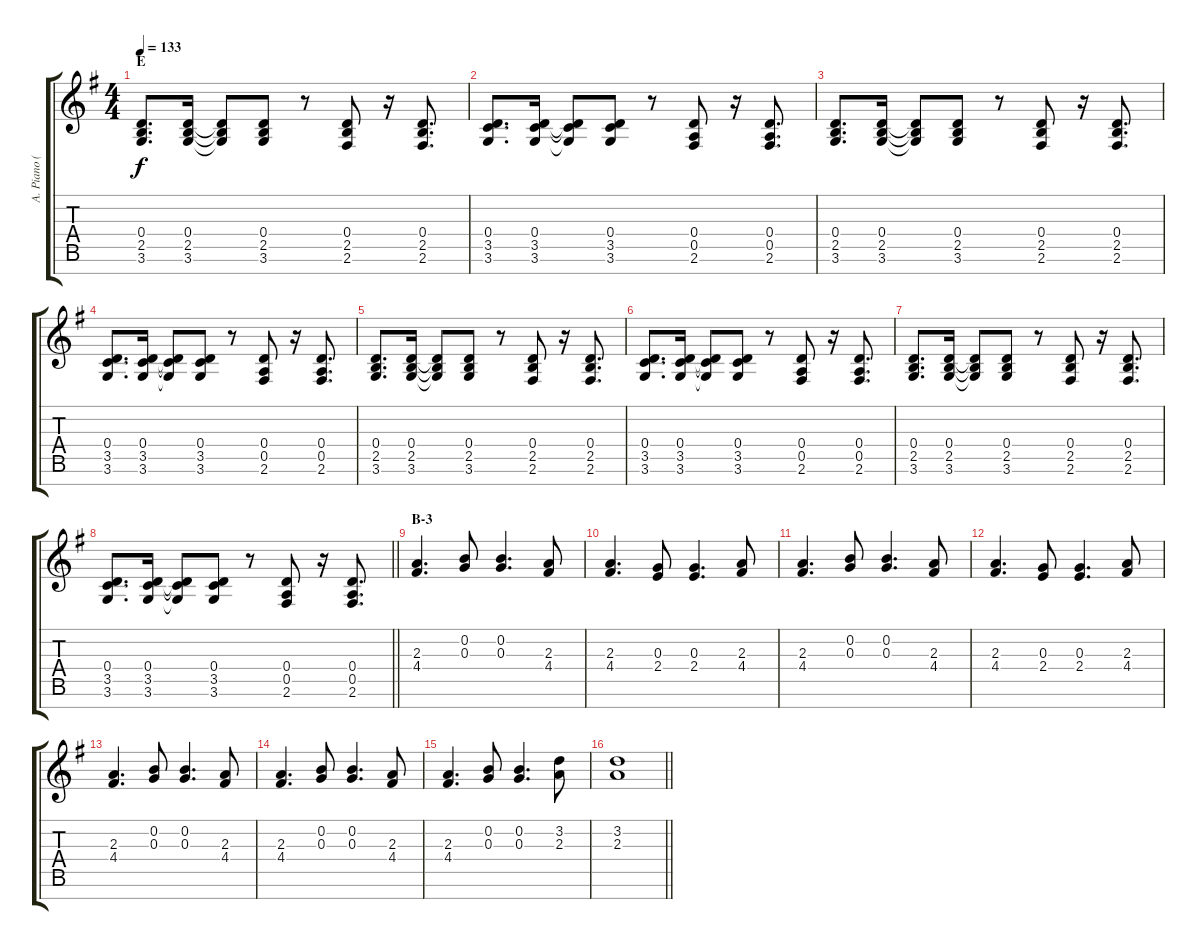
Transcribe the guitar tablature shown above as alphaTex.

\track ("A. Piano (Right Hand)" "A. Piano (") {instrument brightacousticpiano}
\staff {score tabs}
\tuning (E5 B4 G4 D4 A3 E3 B2) {hide}
\ts (4 4)
\section ("" "E")
\tempo 133
\clef g2
\ks g
(0.4 2.5 3.6).8{d dy f} (0.4 2.5 3.6).16 (0.4{t} 2.5{t} 3.6{t}).8 (0.4 2.5 3.6).8 r.8 (0.4 2.5 2.6).8 r.16 (0.4 2.5 2.6).8{d} |
(0.4 3.5 3.6).8{d} (0.4 3.5 3.6).16 (0.4{t} 3.5{t} 3.6{t}).8 (0.4 3.5 3.6).8 r.8 (0.4 0.5 2.6).8 r.16 (0.4 0.5 2.6).8{d} |
(0.4 2.5 3.6).8{d} (0.4 2.5 3.6).16 (0.4{t} 2.5{t} 3.6{t}).8 (0.4 2.5 3.6).8 r.8 (0.4 2.5 2.6).8 r.16 (0.4 2.5 2.6).8{d} |
(0.4 3.5 3.6).8{d} (0.4 3.5 3.6).16 (0.4{t} 3.5{t} 3.6{t}).8 (0.4 3.5 3.6).8 r.8 (0.4 0.5 2.6).8 r.16 (0.4 0.5 2.6).8{d} |
(0.4 2.5 3.6).8{d} (0.4 2.5 3.6).16 (0.4{t} 2.5{t} 3.6{t}).8 (0.4 2.5 3.6).8 r.8 (0.4 2.5 2.6).8 r.16 (0.4 2.5 2.6).8{d} |
(0.4 3.5 3.6).8{d} (0.4 3.5 3.6).16 (0.4{t} 3.5{t} 3.6{t}).8 (0.4 3.5 3.6).8 r.8 (0.4 0.5 2.6).8 r.16 (0.4 0.5 2.6).8{d} |
(0.4 2.5 3.6).8{d} (0.4 2.5 3.6).16 (0.4{t} 2.5{t} 3.6{t}).8 (0.4 2.5 3.6).8 r.8 (0.4 2.5 2.6).8 r.16 (0.4 2.5 2.6).8{d} |
\barLineRight lightlight
(0.4 3.5 3.6).8{d} (0.4 3.5 3.6).16 (0.4{t} 3.5{t} 3.6{t}).8 (0.4 3.5 3.6).8 r.8 (0.4 0.5 2.6).8 r.16 (0.4 0.5 2.6).8{d} |
\section ("" "B-3")
(2.3 4.4).4{d} (0.2 0.3).8 (0.2 0.3).4{d} (2.3 4.4).8 |
(2.3 4.4).4{d} (0.3 2.4).8 (0.3 2.4).4{d} (2.3 4.4).8 |
(2.3 4.4).4{d} (0.2 0.3).8 (0.2 0.3).4{d} (2.3 4.4).8 |
(2.3 4.4).4{d} (0.3 2.4).8 (0.3 2.4).4{d} (2.3 4.4).8 |
(2.3 4.4).4{d} (0.2 0.3).8 (0.2 0.3).4{d} (2.3 4.4).8 |
(2.3 4.4).4{d} (0.2 0.3).8 (0.2 0.3).4{d} (2.3 4.4).8 |
(2.3 4.4).4{d} (0.2 0.3).8 (0.2 0.3).4{d} (3.2 2.3).8 |
\barLineRight lightlight
(3.2 2.3).1
